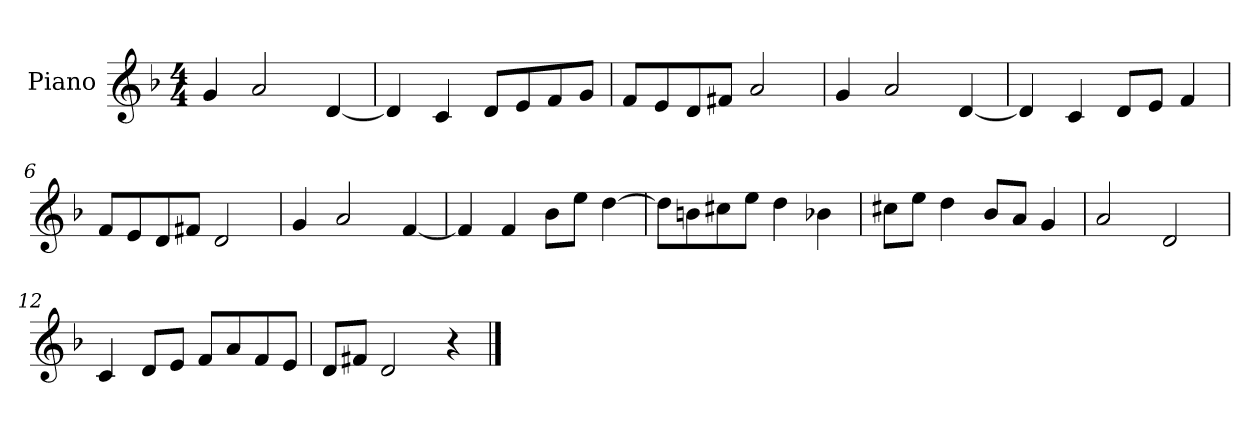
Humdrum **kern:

**kern
*part1
*staff1
*I"Piano
*I'P-no
*clefG2
*k[b-]
*M4/4
*MM90
=1
4g/
2a/
[4d/
=2
4d/]
4c/
8d/L
8e/
8f/
8g/J
=3
8f/L
8e/
8d/
8f#X/J
2a/
=4
4g/
2a/
[4d/
=5
4d/]
4c/
8d/L
8e/J
4f/
=6
8f/L
8e/
8d/
8f#X/J
2d/
=7
4g/
2a/
[4f/
!!LO:LB:g=z
=8
4f/]
4f/
8b-\L
8ee\J
[4dd\
=9
8dd\L]
8bn\
8cc#X\
8ee\J
4dd\
4b-X\
=10
8cc#X\L
8ee\J
4dd\
8b-/L
8a/J
4g/
=11
2a/
2d/
=12
4c/
8d/L
8e/J
8f/L
8a/
8f/
8e/J
=13
8d/L
8f#X/J
2d/
4r
==
*-
